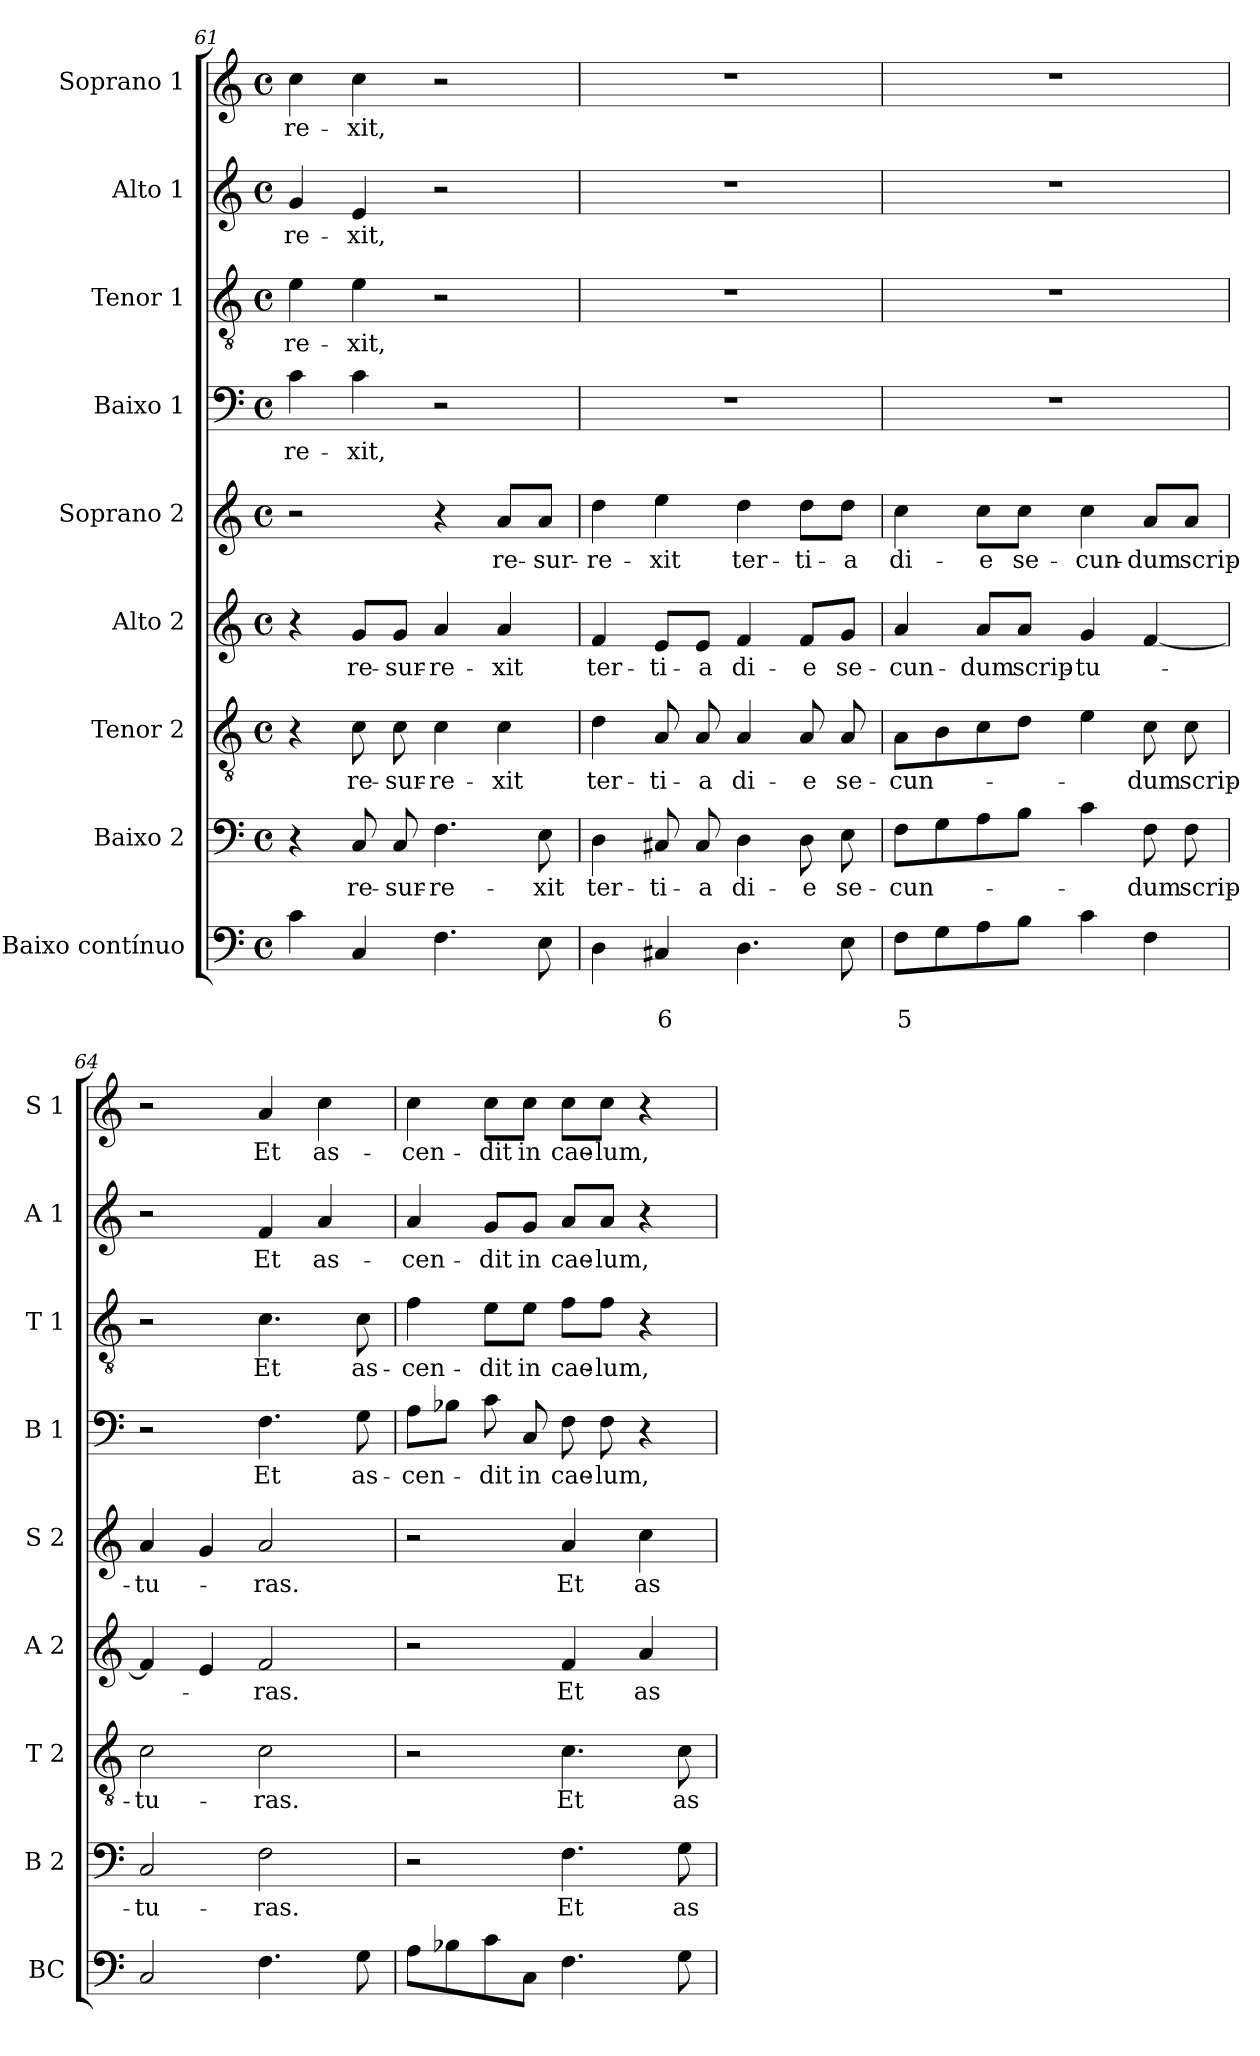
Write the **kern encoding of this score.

**kern	**text	**text	**kern	**text	**kern	**text	**kern	**text	**kern	**text	**kern	**text	**kern	**text	**kern	**text	**kern	**text
*part9	*part9	*part9	*part8	*part8	*part7	*part7	*part6	*part6	*part5	*part5	*part4	*part4	*part3	*part3	*part2	*part2	*part1	*part1
*staff9	*staff9	*staff9	*staff8	*staff8	*staff7	*staff7	*staff6	*staff6	*staff5	*staff5	*staff4	*staff4	*staff3	*staff3	*staff2	*staff2	*staff1	*staff1
*I"Baixo contínuo	*	*	*I"Baixo 2	*	*I"Tenor 2	*	*I"Alto 2	*	*I"Soprano 2	*	*I"Baixo 1	*	*I"Tenor 1	*	*I"Alto 1	*	*I"Soprano 1	*
*I'BC	*	*	*I'B 2	*	*I'T 2	*	*I'A 2	*	*I'S 2	*	*I'B 1	*	*I'T 1	*	*I'A 1	*	*I'S 1	*
*clefF4	*	*	*clefF4	*	*clefGv2	*	*clefG2	*	*clefG2	*	*clefF4	*	*clefGv2	*	*clefG2	*	*clefG2	*
*k[]	*	*	*k[]	*	*k[]	*	*k[]	*	*k[]	*	*k[]	*	*k[]	*	*k[]	*	*k[]	*
*C:	*	*	*C:	*	*C:	*	*C:	*	*C:	*	*C:	*	*C:	*	*C:	*	*C:	*
*M4/4	*	*	*M4/4	*	*M4/4	*	*M4/4	*	*M4/4	*	*M4/4	*	*M4/4	*	*M4/4	*	*M4/4	*
*met(c)	*	*	*met(c)	*	*met(c)	*	*met(c)	*	*met(c)	*	*met(c)	*	*met(c)	*	*met(c)	*	*met(c)	*
=61	=61	=61	=61	=61	=61	=61	=61	=61	=61	=61	=61	=61	=61	=61	=61	=61	=61	=61
!	!	!	!	!	!	!	!	!	!	!	!	!LO:LY:b	!	!LO:LY:b	!	!LO:LY:b	!	!LO:LY:b
4c\	.	.	4r	.	4r	.	4r	.	2r	.	4c\	-re-	4e\	-re-	4g/	-re-	4cc\	-re-
!	!	!	!	!LO:LY:b	!	!LO:LY:b	!	!LO:LY:b	!	!	!	!LO:LY:b	!	!LO:LY:b	!	!LO:LY:b	!	!LO:LY:b
4C/	.	.	8C/	re-	8c\	re-	8g/L	re-	.	.	4c\	-xit,	4e\	-xit,	4e/	-xit,	4cc\	-xit,
!	!	!	!	!LO:LY:b	!	!LO:LY:b	!	!LO:LY:b	!	!	!	!	!	!	!	!	!	!
.	.	.	8C/	-sur-	8c\	-sur-	8g/J	-sur-	.	.	.	.	.	.	.	.	.	.
!	!	!	!	!LO:LY:b	!	!LO:LY:b	!	!LO:LY:b	!	!	!	!	!	!	!	!	!	!
4.F\	.	.	4.F\	-re-	4c\	-re-	4a/	-re-	4r	.	2r	.	2r	.	2r	.	2r	.
!	!	!	!	!	!	!LO:LY:b	!	!LO:LY:b	!	!LO:LY:b	!	!	!	!	!	!	!	!
.	.	.	.	.	4c\	-xit	4a/	-xit	8a/L	re-	.	.	.	.	.	.	.	.
!	!	!	!	!LO:LY:b	!	!	!	!	!	!LO:LY:b	!	!	!	!	!	!	!	!
8E\	.	.	8E\	-xit	.	.	.	.	8a/J	-sur-	.	.	.	.	.	.	.	.
!!LO:PB:g=z
=62	=62	=62	=62	=62	=62	=62	=62	=62	=62	=62	=62	=62	=62	=62	=62	=62	=62	=62
!	!	!	!	!LO:LY:b	!	!LO:LY:b	!	!LO:LY:b	!	!LO:LY:b	!	!	!	!	!	!	!	!
4D\	.	.	4D\	ter-	4d\	ter-	4f/	ter-	4dd\	-re-	1r	.	1r	.	1r	.	1r	.
!	!	!LO:LY:b	!	!LO:LY:b	!	!LO:LY:b	!	!LO:LY:b	!	!LO:LY:b	!	!	!	!	!	!	!	!
4C#X/	.	6	8C#X/	-ti-	8A/	-ti-	8e/L	-ti-	4ee\	-xit	.	.	.	.	.	.	.	.
!	!	!	!	!LO:LY:b	!	!LO:LY:b	!	!LO:LY:b	!	!	!	!	!	!	!	!	!	!
.	.	.	8C#/	-a	8A/	-a	8e/J	-a	.	.	.	.	.	.	.	.	.	.
!	!	!	!	!LO:LY:b	!	!LO:LY:b	!	!LO:LY:b	!	!LO:LY:b	!	!	!	!	!	!	!	!
4.D\	.	.	4D\	di-	4A/	di-	4f/	di-	4dd\	ter-	.	.	.	.	.	.	.	.
!	!	!	!	!LO:LY:b	!	!LO:LY:b	!	!LO:LY:b	!	!LO:LY:b	!	!	!	!	!	!	!	!
.	.	.	8D\	-e	8A/	-e	8f/L	-e	8dd\L	-ti-	.	.	.	.	.	.	.	.
!	!	!	!	!LO:LY:b	!	!LO:LY:b	!	!LO:LY:b	!	!LO:LY:b	!	!	!	!	!	!	!	!
8E\	.	.	8E\	se-	8A/	se-	8g/J	se-	8dd\J	-a	.	.	.	.	.	.	.	.
=63	=63	=63	=63	=63	=63	=63	=63	=63	=63	=63	=63	=63	=63	=63	=63	=63	=63	=63
!	!	!LO:LY:b	!	!LO:LY:b	!	!LO:LY:b	!	!LO:LY:b	!	!LO:LY:b	!	!	!	!	!	!	!	!
8F\L	.	5	8F\L	-cun-	8A\L	-cun-	4a/	-cun-	4cc\	di-	1r	.	1r	.	1r	.	1r	.
8G\	.	.	8G\	.	8B\	.	.	.	.	.	.	.	.	.	.	.	.	.
!	!	!	!	!	!	!	!	!LO:LY:b	!	!LO:LY:b	!	!	!	!	!	!	!	!
8A\	.	.	8A\	.	8c\	.	8a/L	-dum	8cc\L	-e	.	.	.	.	.	.	.	.
!	!	!	!	!	!	!	!	!LO:LY:b	!	!LO:LY:b	!	!	!	!	!	!	!	!
8B\J	.	.	8B\J	.	8d\J	.	8a/J	scrip-	8cc\J	se-	.	.	.	.	.	.	.	.
!	!	!	!	!	!	!	!	!LO:LY:b	!	!LO:LY:b	!	!	!	!	!	!	!	!
4c\	.	.	4c\	.	4e\	.	4g/	-tu-	4cc\	-cun-	.	.	.	.	.	.	.	.
!	!	!	!	!LO:LY:b	!	!LO:LY:b	!	!	!	!LO:LY:b	!	!	!	!	!	!	!	!
4F\	.	.	8F\	-dum	8c\	-dum	[4f/	.	8a/L	-dum	.	.	.	.	.	.	.	.
!	!	!	!	!LO:LY:b	!	!LO:LY:b	!	!	!	!LO:LY:b	!	!	!	!	!	!	!	!
.	.	.	8F\	scrip-	8c\	scrip-	.	.	8a/J	scrip-	.	.	.	.	.	.	.	.
=64	=64	=64	=64	=64	=64	=64	=64	=64	=64	=64	=64	=64	=64	=64	=64	=64	=64	=64
!	!	!	!	!LO:LY:b	!	!LO:LY:b	!	!	!	!LO:LY:b	!	!	!	!	!	!	!	!
2C/	.	.	2C/	-tu-	2c\	-tu-	4f/]	.	4a/	-tu-	2r	.	2r	.	2r	.	2r	.
.	.	.	.	.	.	.	4e/	.	4g/	.	.	.	.	.	.	.	.	.
!	!	!	!	!LO:LY:b	!	!LO:LY:b	!	!LO:LY:b	!	!LO:LY:b	!	!LO:LY:b	!	!LO:LY:b	!	!LO:LY:b	!	!LO:LY:b
4.F\	.	.	2F\	-ras.	2c\	-ras.	2f/	-ras.	2a/	-ras.	4.F\	Et	4.c\	Et	4f/	Et	4a/	Et
!	!	!	!	!	!	!	!	!	!	!	!	!	!	!	!	!LO:LY:b	!	!LO:LY:b
.	.	.	.	.	.	.	.	.	.	.	.	.	.	.	4a/	as-	4cc\	as-
!	!	!	!	!	!	!	!	!	!	!	!	!LO:LY:b	!	!LO:LY:b	!	!	!	!
8G\	.	.	.	.	.	.	.	.	.	.	8G\	as-	8c\	as-	.	.	.	.
=65	=65	=65	=65	=65	=65	=65	=65	=65	=65	=65	=65	=65	=65	=65	=65	=65	=65	=65
!	!	!	!	!	!	!	!	!	!	!	!	!LO:LY:b	!	!LO:LY:b	!	!LO:LY:b	!	!LO:LY:b
8A\L	.	.	2r	.	2r	.	2r	.	2r	.	8A\L	-cen-	4f\	-cen-	4a/	-cen-	4cc\	-cen-
8B-X\	.	.	.	.	.	.	.	.	.	.	8B-X\J	.	.	.	.	.	.	.
!	!	!	!	!	!	!	!	!	!	!	!	!LO:LY:b	!	!LO:LY:b	!	!LO:LY:b	!	!LO:LY:b
8c\	.	.	.	.	.	.	.	.	.	.	8c\	-dit	8e\L	-dit	8g/L	-dit	8cc\L	-dit
!	!	!	!	!	!	!	!	!	!	!	!	!LO:LY:b	!	!LO:LY:b	!	!LO:LY:b	!	!LO:LY:b
8C\J	.	.	.	.	.	.	.	.	.	.	8C/	in	8e\J	in	8g/J	in	8cc\J	in
!	!	!	!	!LO:LY:b	!	!LO:LY:b	!	!LO:LY:b	!	!LO:LY:b	!	!LO:LY:b	!	!LO:LY:b	!	!LO:LY:b	!	!LO:LY:b
4.F\	.	.	4.F\	Et	4.c\	Et	4f/	Et	4a/	Et	8F\	cae-	8f\L	cae-	8a/L	cae-	8cc\L	cae-
!	!	!	!	!	!	!	!	!	!	!	!	!LO:LY:b	!	!LO:LY:b	!	!LO:LY:b	!	!LO:LY:b
.	.	.	.	.	.	.	.	.	.	.	8F\	-lum,	8f\J	-lum,	8a/J	-lum,	8cc\J	-lum,
!	!	!	!	!	!	!	!	!LO:LY:b	!	!LO:LY:b	!	!	!	!	!	!	!	!
.	.	.	.	.	.	.	4a/	as-	4cc\	as-	4r	.	4r	.	4r	.	4r	.
!	!	!	!	!LO:LY:b	!	!LO:LY:b	!	!	!	!	!	!	!	!	!	!	!	!
8G\	.	.	8G\	as-	8c\	as-	.	.	.	.	.	.	.	.	.	.	.	.
=	=	=	=	=	=	=	=	=	=	=	=	=	=	=	=	=	=	=
*-	*-	*-	*-	*-	*-	*-	*-	*-	*-	*-	*-	*-	*-	*-	*-	*-	*-	*-
